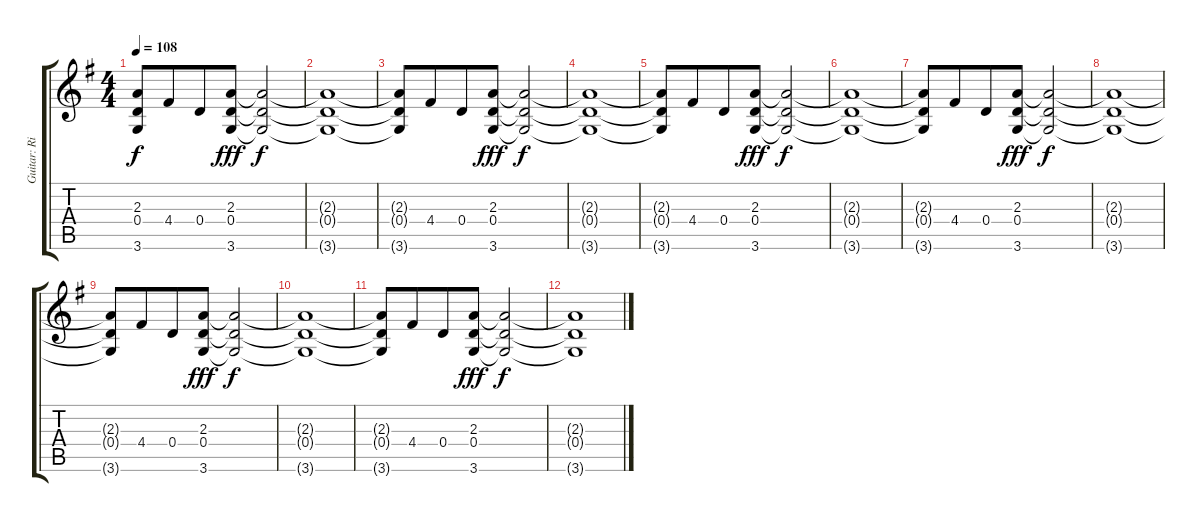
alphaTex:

\track ("Guitar: Rik" "Guitar: Ri") {instrument electricguitarclean}
\staff {score tabs}
\tuning (E4 B3 G3 D3 A2 E2) {hide}
\ts (4 4)
\tempo 108
\clef g2
\ks g
(2.3{t} 0.4{t} 3.6{t}).8{dy f} 4.4.8{beam merge} 0.4.8 (2.3 0.4 3.6).8{dy fff} (2.3{t} 0.4{t} 3.6{t}).2{dy f} |
(2.3{t} 0.4{t} 3.6{t}).1 |
(2.3{t} 0.4{t} 3.6{t}).8 4.4.8{beam merge} 0.4.8 (2.3 0.4 3.6).8{dy fff} (2.3{t} 0.4{t} 3.6{t}).2{dy f} |
(2.3{t} 0.4{t} 3.6{t}).1 |
(2.3{t} 0.4{t} 3.6{t}).8 4.4.8{beam merge} 0.4.8 (2.3 0.4 3.6).8{dy fff} (2.3{t} 0.4{t} 3.6{t}).2{dy f} |
(2.3{t} 0.4{t} 3.6{t}).1 |
(2.3{t} 0.4{t} 3.6{t}).8 4.4.8{beam merge} 0.4.8 (2.3 0.4 3.6).8{dy fff} (2.3{t} 0.4{t} 3.6{t}).2{dy f} |
(2.3{t} 0.4{t} 3.6{t}).1 |
(2.3{t} 0.4{t} 3.6{t}).8 4.4.8{beam merge} 0.4.8 (2.3 0.4 3.6).8{dy fff} (2.3{t} 0.4{t} 3.6{t}).2{dy f} |
(2.3{t} 0.4{t} 3.6{t}).1 |
(2.3{t} 0.4{t} 3.6{t}).8 4.4.8{beam merge} 0.4.8 (2.3 0.4 3.6).8{dy fff} (2.3{t} 0.4{t} 3.6{t}).2{dy f} |
(2.3{t} 0.4{t} 3.6{t}).1
